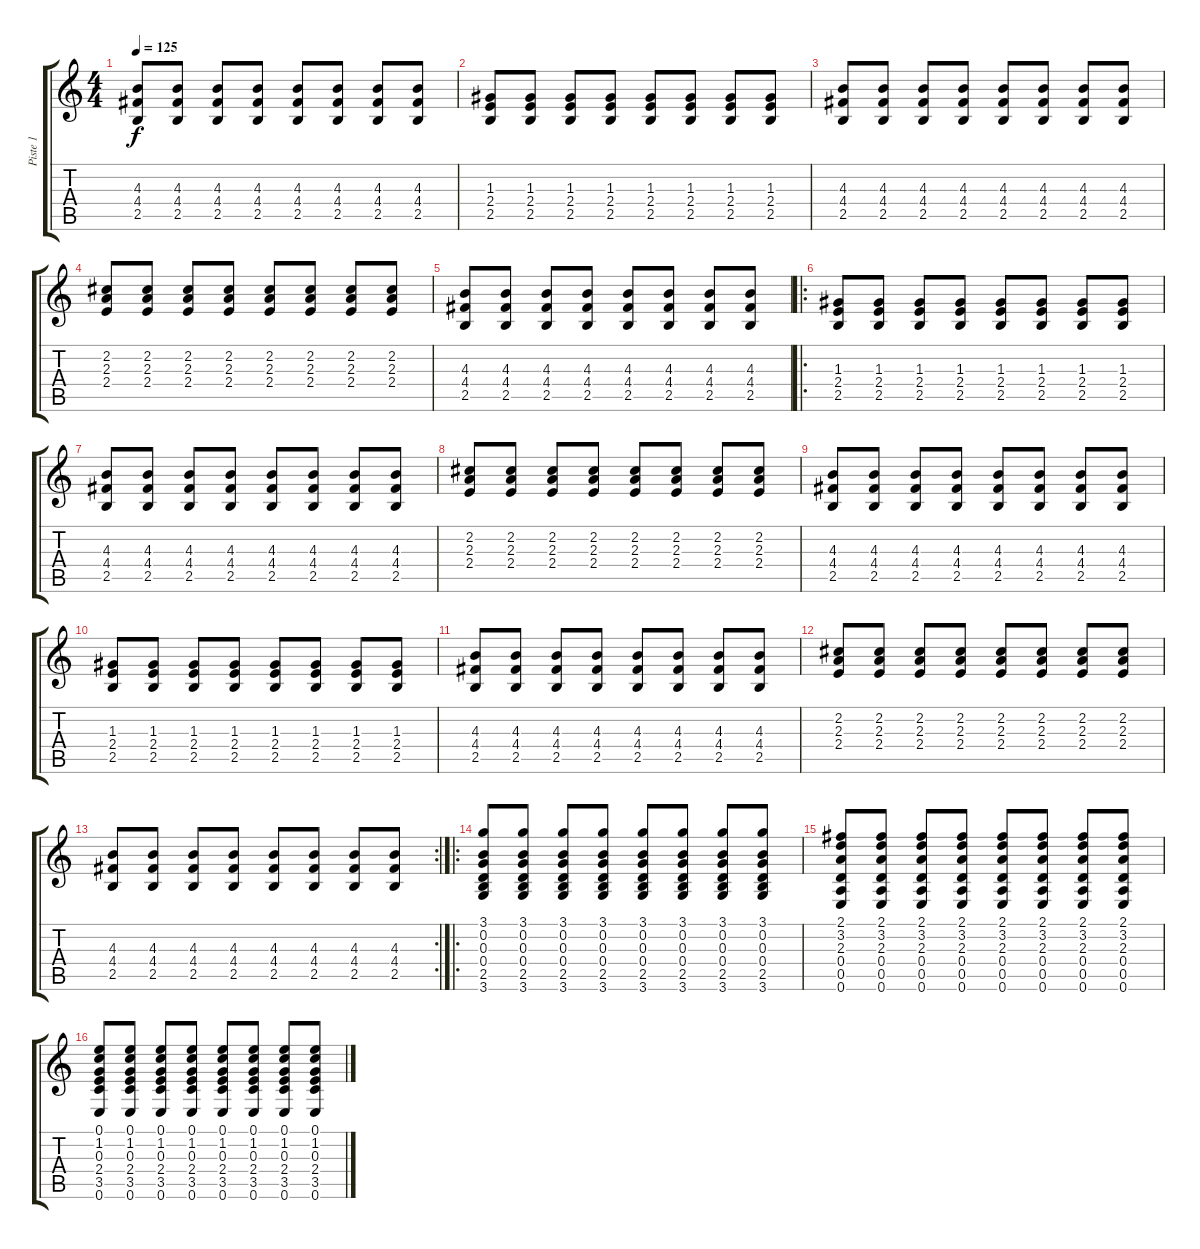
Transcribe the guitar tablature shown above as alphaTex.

\track ("Piste 1" "Piste 1") {instrument acousticguitarnylon}
\staff {score tabs}
\tuning (E4 B3 G3 D3 A2 E2) {hide}
\ts (4 4)
\tempo 125
\clef g2
\ks c
(4.3 4.4 2.5).8{dy f} (4.3 4.4 2.5).8 (4.3 4.4 2.5).8 (4.3 4.4 2.5).8 (4.3 4.4 2.5).8 (4.3 4.4 2.5).8 (4.3 4.4 2.5).8 (4.3 4.4 2.5).8 |
(1.3 2.4 2.5).8{instrument distortionguitar} (1.3 2.4 2.5).8 (1.3 2.4 2.5).8{instrument distortionguitar} (1.3 2.4 2.5).8 (1.3 2.4 2.5).8 (1.3 2.4 2.5).8 (1.3 2.4 2.5).8 (1.3 2.4 2.5).8 |
(4.3 4.4 2.5).8 (4.3 4.4 2.5).8 (4.3 4.4 2.5).8 (4.3 4.4 2.5).8 (4.3 4.4 2.5).8 (4.3 4.4 2.5).8 (4.3 4.4 2.5).8 (4.3 4.4 2.5).8 |
(2.2 2.3 2.4).8 (2.2 2.3 2.4).8 (2.2 2.3 2.4).8 (2.2 2.3 2.4).8 (2.2 2.3 2.4).8 (2.2 2.3 2.4).8 (2.2 2.3 2.4).8 (2.2 2.3 2.4).8 |
(4.3 4.4 2.5).8 (4.3 4.4 2.5).8 (4.3 4.4 2.5).8 (4.3 4.4 2.5).8 (4.3 4.4 2.5).8 (4.3 4.4 2.5).8 (4.3 4.4 2.5).8 (4.3 4.4 2.5).8 |
\ro
(1.3 2.4 2.5).8{instrument distortionguitar} (1.3 2.4 2.5).8 (1.3 2.4 2.5).8{instrument distortionguitar} (1.3 2.4 2.5).8 (1.3 2.4 2.5).8 (1.3 2.4 2.5).8 (1.3 2.4 2.5).8 (1.3 2.4 2.5).8 |
(4.3 4.4 2.5).8 (4.3 4.4 2.5).8 (4.3 4.4 2.5).8 (4.3 4.4 2.5).8 (4.3 4.4 2.5).8 (4.3 4.4 2.5).8 (4.3 4.4 2.5).8 (4.3 4.4 2.5).8 |
(2.2 2.3 2.4).8 (2.2 2.3 2.4).8 (2.2 2.3 2.4).8 (2.2 2.3 2.4).8 (2.2 2.3 2.4).8 (2.2 2.3 2.4).8 (2.2 2.3 2.4).8 (2.2 2.3 2.4).8 |
(4.3 4.4 2.5).8 (4.3 4.4 2.5).8 (4.3 4.4 2.5).8 (4.3 4.4 2.5).8 (4.3 4.4 2.5).8 (4.3 4.4 2.5).8 (4.3 4.4 2.5).8 (4.3 4.4 2.5).8 |
(1.3 2.4 2.5).8{instrument distortionguitar} (1.3 2.4 2.5).8 (1.3 2.4 2.5).8{instrument distortionguitar} (1.3 2.4 2.5).8 (1.3 2.4 2.5).8 (1.3 2.4 2.5).8 (1.3 2.4 2.5).8 (1.3 2.4 2.5).8 |
(4.3 4.4 2.5).8 (4.3 4.4 2.5).8 (4.3 4.4 2.5).8 (4.3 4.4 2.5).8 (4.3 4.4 2.5).8 (4.3 4.4 2.5).8 (4.3 4.4 2.5).8 (4.3 4.4 2.5).8 |
(2.2 2.3 2.4).8 (2.2 2.3 2.4).8 (2.2 2.3 2.4).8 (2.2 2.3 2.4).8 (2.2 2.3 2.4).8 (2.2 2.3 2.4).8 (2.2 2.3 2.4).8 (2.2 2.3 2.4).8 |
\rc 2
(4.3 4.4 2.5).8 (4.3 4.4 2.5).8 (4.3 4.4 2.5).8 (4.3 4.4 2.5).8 (4.3 4.4 2.5).8 (4.3 4.4 2.5).8 (4.3 4.4 2.5).8 (4.3 4.4 2.5).8 |
\ro
(3.1 0.2 0.3 0.4 2.5 3.6).8 (3.1 0.2 0.3 0.4 2.5 3.6).8 (3.1 0.2 0.3 0.4 2.5 3.6).8 (3.1 0.2 0.3 0.4 2.5 3.6).8 (3.1 0.2 0.3 0.4 2.5 3.6).8 (3.1 0.2 0.3 0.4 2.5 3.6).8 (3.1 0.2 0.3 0.4 2.5 3.6).8 (3.1 0.2 0.3 0.4 2.5 3.6).8 |
(2.1 3.2 2.3 0.4 0.5 0.6).8 (2.1 3.2 2.3 0.4 0.5 0.6).8 (2.1 3.2 2.3 0.4 0.5 0.6).8 (2.1 3.2 2.3 0.4 0.5 0.6).8 (2.1 3.2 2.3 0.4 0.5 0.6).8 (2.1 3.2 2.3 0.4 0.5 0.6).8 (2.1 3.2 2.3 0.4 0.5 0.6).8 (2.1 3.2 2.3 0.4 0.5 0.6).8 |
(0.1 1.2 0.3 2.4 3.5 0.6).8 (0.1 1.2 0.3 2.4 3.5 0.6).8 (0.1 1.2 0.3 2.4 3.5 0.6).8 (0.1 1.2 0.3 2.4 3.5 0.6).8 (0.1 1.2 0.3 2.4 3.5 0.6).8 (0.1 1.2 0.3 2.4 3.5 0.6).8 (0.1 1.2 0.3 2.4 3.5 0.6).8 (0.1 1.2 0.3 2.4 3.5 0.6).8
